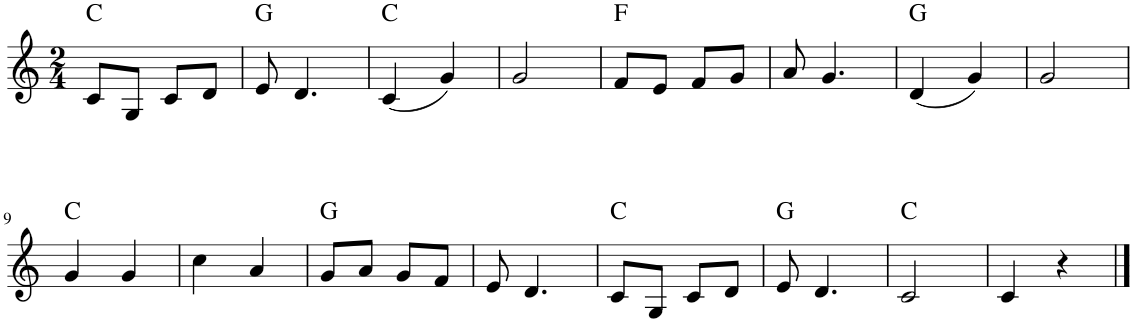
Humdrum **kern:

**kern	**harte
*part1	*part1
*staff1	*
*I"Choir	*
*I'Ch	*
*clefG2	*
*k[]	*
*M2/4	*
=1	=1
8c/L	C:maj
8G/J	.
8c/L	.
8d/J	.
=2	=2
8e/	G:maj
4.d/	.
=3	=3
(4c/	C:maj
4g/)	.
=4	=4
2g/	.
=5	=5
8f/L	F:maj
8e/J	.
8f/L	.
8g/J	.
=6	=6
8a/	.
4.g/	.
=7	=7
(4d/	G:maj
4g/)	.
=8	=8
2g/	.
!!LO:LB:g=z
=9	=9
4g/	C:maj
4g/	.
=10	=10
4cc\	.
4a/	.
=11	=11
8g/L	G:maj
8a/J	.
8g/L	.
8f/J	.
=12	=12
8e/	.
4.d/	.
=13	=13
8c/L	C:maj
8G/J	.
8c/L	.
8d/J	.
=14	=14
8e/	G:maj
4.d/	.
=15	=15
2c/	C:maj
=16	=16
4c/	.
4r	.
==	==
*-	*-
